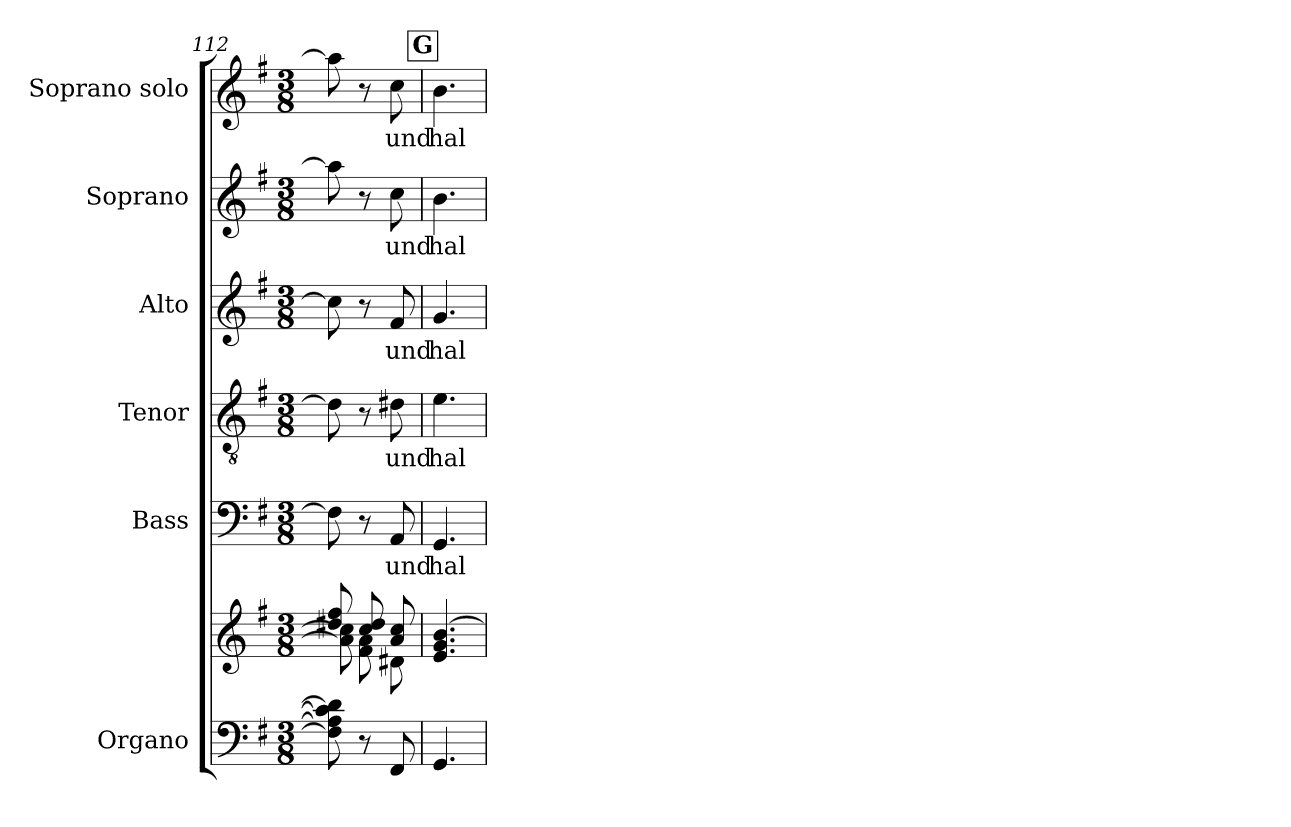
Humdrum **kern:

**kern	**kern	**kern	**text	**kern	**text	**kern	**text	**kern	**text	**kern	**text
*part6	*part6	*part5	*part5	*part4	*part4	*part3	*part3	*part2	*part2	*part1	*part1
*staff7	*staff6	*staff5	*staff5	*staff4	*staff4	*staff3	*staff3	*staff2	*staff2	*staff1	*staff1
*I"Organo	*	*I"Bass	*	*I"Tenor	*	*I"Alto	*	*I"Soprano	*	*I"Soprano solo	*
*I'Org.	*	*I'B.	*	*I'T.	*	*I'A.	*	*I'S.	*	*I'S.s	*
*clefF4	*clefG2	*clefF4	*	*clefGv2	*	*clefG2	*	*clefG2	*	*clefG2	*
*k[f#]	*k[f#]	*k[f#]	*	*k[f#]	*	*k[f#]	*	*k[f#]	*	*k[f#]	*
*M3/8	*M3/8	*M3/8	*	*M3/8	*	*M3/8	*	*M3/8	*	*M3/8	*
=112	=112	=112	=112	=112	=112	=112	=112	=112	=112	=112	=112
*	*^	*	*	*	*	*	*	*	*	*	*
8F#\] 8A\] 8c\] 8d#\]	8dd#X/ 8ff#/	8a\] 8cc\]	8F#\]	.	8d#\]	.	8cc\]	.	8aa\]	.	8aa\]	.
8r	8cc/ 8dd#/	8f#\ 8a\	8r	.	8r	.	8r	.	8r	.	8r	.
!	!	!	!	!LO:LY:b	!	!LO:LY:b	!	!LO:LY:b	!	!LO:LY:b	!	!LO:LY:b
8FF#/	8a/ 8cc/	8d#X\	8AA/	und	8d#X\	und	8f#/	und	8cc\	und	8cc\	und
!!LO:REH:place=s1:a:B:fs=14:t=G
=113	=113	=113	=113	=113	=113	=113	=113	=113	=113	=113	=113	=113
!	!	!	!	!LO:LY:b	!	!LO:LY:b	!	!LO:LY:b	!	!LO:LY:b	!	!LO:LY:b
*	*v	*v	*	*	*	*	*	*	*	*	*	*
4.GG/	4.e/ 4.g/ [4.b/	4.GG/	hal-	4.e\	hal-	4.g/	hal-	4.b\	hal-	4.b\	hal-
=	=	=	=	=	=	=	=	=	=	=	=
*-	*-	*-	*-	*-	*-	*-	*-	*-	*-	*-	*-
